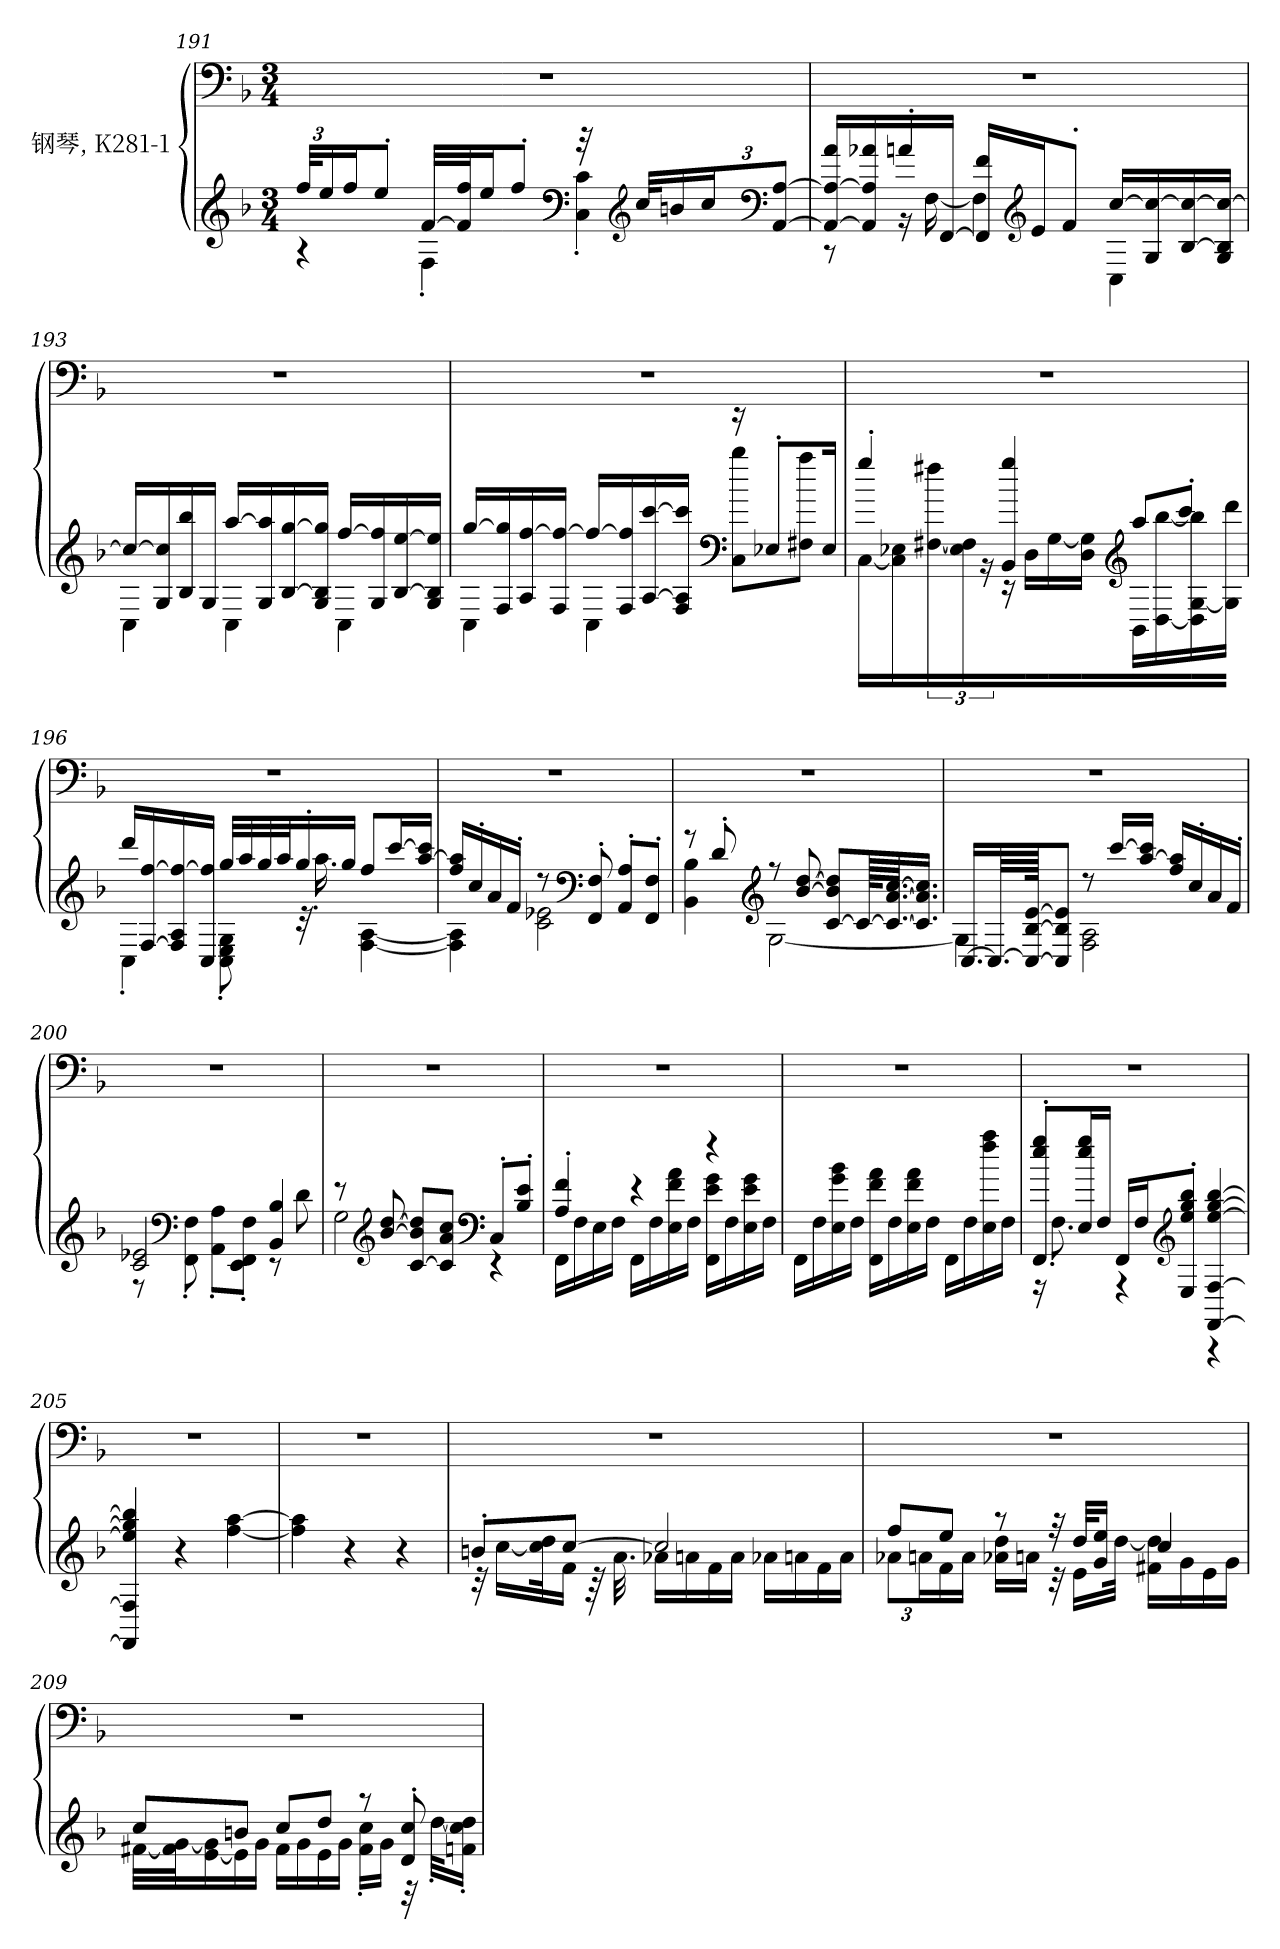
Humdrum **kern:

**kern	**kern
*part1	*part1
*staff2	*staff1
*I"钢琴, K281-1	*
*clefG2	*clefF4
*k[b-]	*k[b-]
*M3/4	*M3/4
*Xbrackettup	*
=191	=191
*^	*
48ff/KLL	4r	2.r
24ee/	.	.
16ff/J	.	.
8ee'/J	.	.
[32f/LLL	4F'\	.
32f/] 32ff/J	.	.
16ee/J	.	.
8ff'/J	.	.
*clefF4	*	*
32r	4C\' 4c\'	.
*clefG2	*	*
32cc/KLL	.	.
16bn/	.	.
24cc/J	.	.
*clefF4	*	*
[12AA/ [12A/J	.	.
!!LO:LB:g=z
=192	=192	=192
16AA/_ 16A/_ 16a/LL	8r	2.r
16AA/] 16A/] 16a-X/	.	.
16an'/	16r	.
[16FF/JJ	[16F\	.
16FF/] 16f/LL	4F\]	.
*clefG2	*	*
16e/J	.	.
8f'/J	.	.
[16cc/LL	4C\	.
16G/ 16cc/_	.	.
[16B-/ 16cc/_	.	.
16G/ 16B-/] 16cc/_JJ	.	.
=193	=193	=193
16cc/LL_	4C\	2.r
16G/ 16cc/]	.	.
16B-/ 16bb-/	.	.
16G/JJ	.	.
[16aa/LL	4C\	.
16G/ 16aa/]	.	.
[16B-/ [16gg/	.	.
16G/ 16B-/] 16gg/]JJ	.	.
[16ff/LL	4C\	.
16G/ 16ff/]	.	.
[16B-/ [16ee/	.	.
16G/ 16B-/] 16ee/]JJ	.	.
!!LO:PB:g=z
=194	=194	=194
[16gg/LL	4C\	2.r
16F/ 16gg/]	.	.
16A/ [16ff/	.	.
16F/ 16ff/_JJ	.	.
16ff/LL_	4C\	.
16F/ 16ff/]	.	.
[16A/ [16ccc/	.	.
16F/ 16A/] 16ccc/]JJ	.	.
*clefF4	*	*
16r	8C\ 8bb-\L	.
8E-X'/L	.	.
.	8F#X\ 8aa\J	.
16E-/Jk	.	.
=195	=195	=195
4gg'/	[16C\LL	2.r
.	16C\] 16E-X\	.
*	*brackettup	*
.	[24F#X\ 24ff#X\	.
.	24E-\ 24F#\]JJ	.
.	24r	.
4BB-/ 4gg/	16r	.
.	16D\LL	.
.	[16G\	.
.	16D\ 16G\]JJ	.
*clefG2	*	*
8aa/L	16BB-\LL	.
.	[16D\ [16bb-\	.
8ccc'/J	16D\] [16G\ 16bb-\]	.
.	16G\] 16ddd\JJ	.
!!LO:LB:g=z
=196	=196	=196
16ddd/LL	4C'\	2.r
[16F/ [16ff/	.	.
16F/] 16A/ 16ff/_	.	.
16C/ 16ff/]JJ	.	.
32gg/LLL	8C\' 8E\' 8G\'	.
32aa/	.	.
32gg/	.	.
32aa/J	.	.
16gg'/	32r	.
.	16.aa'\	.
16gg/JJ	.	.
8ff/L	[4F\ [4A\	.
[16ccc/L	.	.
[16aa/ 16ccc/]JJ	.	.
=197	=197	=197
16ff/ 16aa/]LL	4F\] 4A\]	2.r
16cc'/	.	.
16a/	.	.
16f'/JJ	.	.
8r	2c\ 2e-X\	.
*clefF4	*	*
8FF/' 8F/'	.	.
8AA/' 8A/'L	.	.
8FF/' 8F/'J	.	.
=198	=198	=198
8r	4BB-\ 4B-\	2.r
8d'/	.	.
*clefG2	*	*
8r	[2G\	.
[8b-/ [8dd/	.	.
[8c/ 8b-/] 8dd/]L	.	.
128c/KLLL_	.	.
64.c/_ [64.a/ [64.cc/JJ	.	.
16.c/] 16.a/] 16.cc/]JJ	.	.
!!LO:LB:g=z
=199	=199	=199
[16.C/LL	4G\]	2.r
64.C/LL_	.	.
128C/_ [128B-/ [128e/JJJK	.	.
8C/] 8B-/] 8e/]J	.	.
8r	2F\ 2A\	.
[16ccc/LL	.	.
[16aa/ 16ccc/]JJ	.	.
16ff/ 16aa/]LL	.	.
16cc'/	.	.
16a/	.	.
16f'/JJ	.	.
=200	=200	=200
2c/ 2e-X/	8r	2.r
*clefF4	*	*
.	8FF\' 8F\'	.
.	8AA\' 8A\'L	.
.	8EE\' 8FF\' 8F\'J	.
4BB-/ 4B-/	8r	.
.	8d\	.
=201	=201	=201
8r	2G\	2.r
*clefG2	*	*
[8b-/ [8dd/	.	.
[8c/ 8b-/] 8dd/]L	.	.
8c/] 8a/ 8cc/J	.	.
*clefF4	*	*
8C'/L	4r	.
8B-/' 8e/'J	.	.
!!LO:LB:g=z
=202	=202	=202
4A/' 4f/'	16FF\LL	2.r
.	16F\	.
.	16E\	.
.	16F\JJ	.
4r	16FF\LL	.
.	16F\	.
.	16E\ 16f\ 16a\	.
.	16F\JJ	.
4r	16FF\ 16e\ 16g\LL	.
.	16F\	.
.	16E\ 16e\ 16g\	.
.	16F\JJ	.
*v	*v	*
=203	=203
16FF\LL	2.r
16F\	.
16E\ 16g\ 16b-\	.
16F\JJ	.
16FF\ 16f\ 16a\LL	.
16F\	.
16E\ 16f\ 16a\	.
16F\JJ	.
16FF\LL	.
16F\	.
16E\ 16ff\ 16aa\	.
16F\JJ	.
=204	=204
*^	*
8FF/' 8ee/' 8gg/'L	16r	2.r
.	8.F'\	.
16E/ 16ee/ 16gg/L	.	.
16F/JJ	.	.
16FF/LL	4r	.
16F/J	.	.
*clefG2	*	*
8E/' 8ee/' 8gg/' 8bb-/'J	.	.
[4FF/ [4F/ [4ee/ [4gg/ [4bb-/	4r	.
*v	*v	*
=205	=205
4FF/] 4F/] 4ee/] 4gg/] 4bb-/]	2.r
4r	.
[4ff\ [4aa\	.
=206	=206
4ff\] 4aa\]	2.r
4r	.
4r	.
!!LO:LB:g=z
=207	=207
*^	*
8bn'/L	32r	2.r
.	[16cc\LL	.
.	32cc\] 32dd\K	.
[8cc/J	16f\JJ	.
.	64r	.
.	32.a\	.
2cc/]	16a-X\LL	.
.	16an\	.
.	16f\	.
.	16a\JJ	.
.	16a-X\LL	.
.	16an\	.
.	16f\	.
.	16a\JJ	.
=208	=208	=208
*	*Xbrackettup	*
8ff/L	12a-X\L	2.r
.	24an\L	.
8ee/J	16f\	.
.	16a\JJ	.
8r	16a-X\ 16dd\LL	.
.	16an\JJ	.
32r	32r	.
32dd/KLL	16e\LL	.
16g/ 16ee/JJ	.	.
.	[32dd\JJk	.
4cc/	16f#X\ 16dd\]LL	.
.	16g\	.
.	16e\	.
.	16g\JJ	.
!!LO:LB:g=z
=209	=209	=209
8cc/L	[32f#X\LLL	2.r
.	32f#\] [32g\J	.
.	[16e\ 16g\]	.
8bn/J	16e\]	.
.	16g\JJ	.
8cc/L	16f#\LL	.
.	16g\	.
8dd/J	16e\	.
.	16g\JJ	.
8r	16f#\' 16cc\'LL	.
.	16g\JJ	.
8d/' 8cc/'	32r	.
.	[32dd'\KLL	.
.	16fn\' 16cc\' 16dd\]'JJ	.
*v	*v	*
=	=
*-	*-
